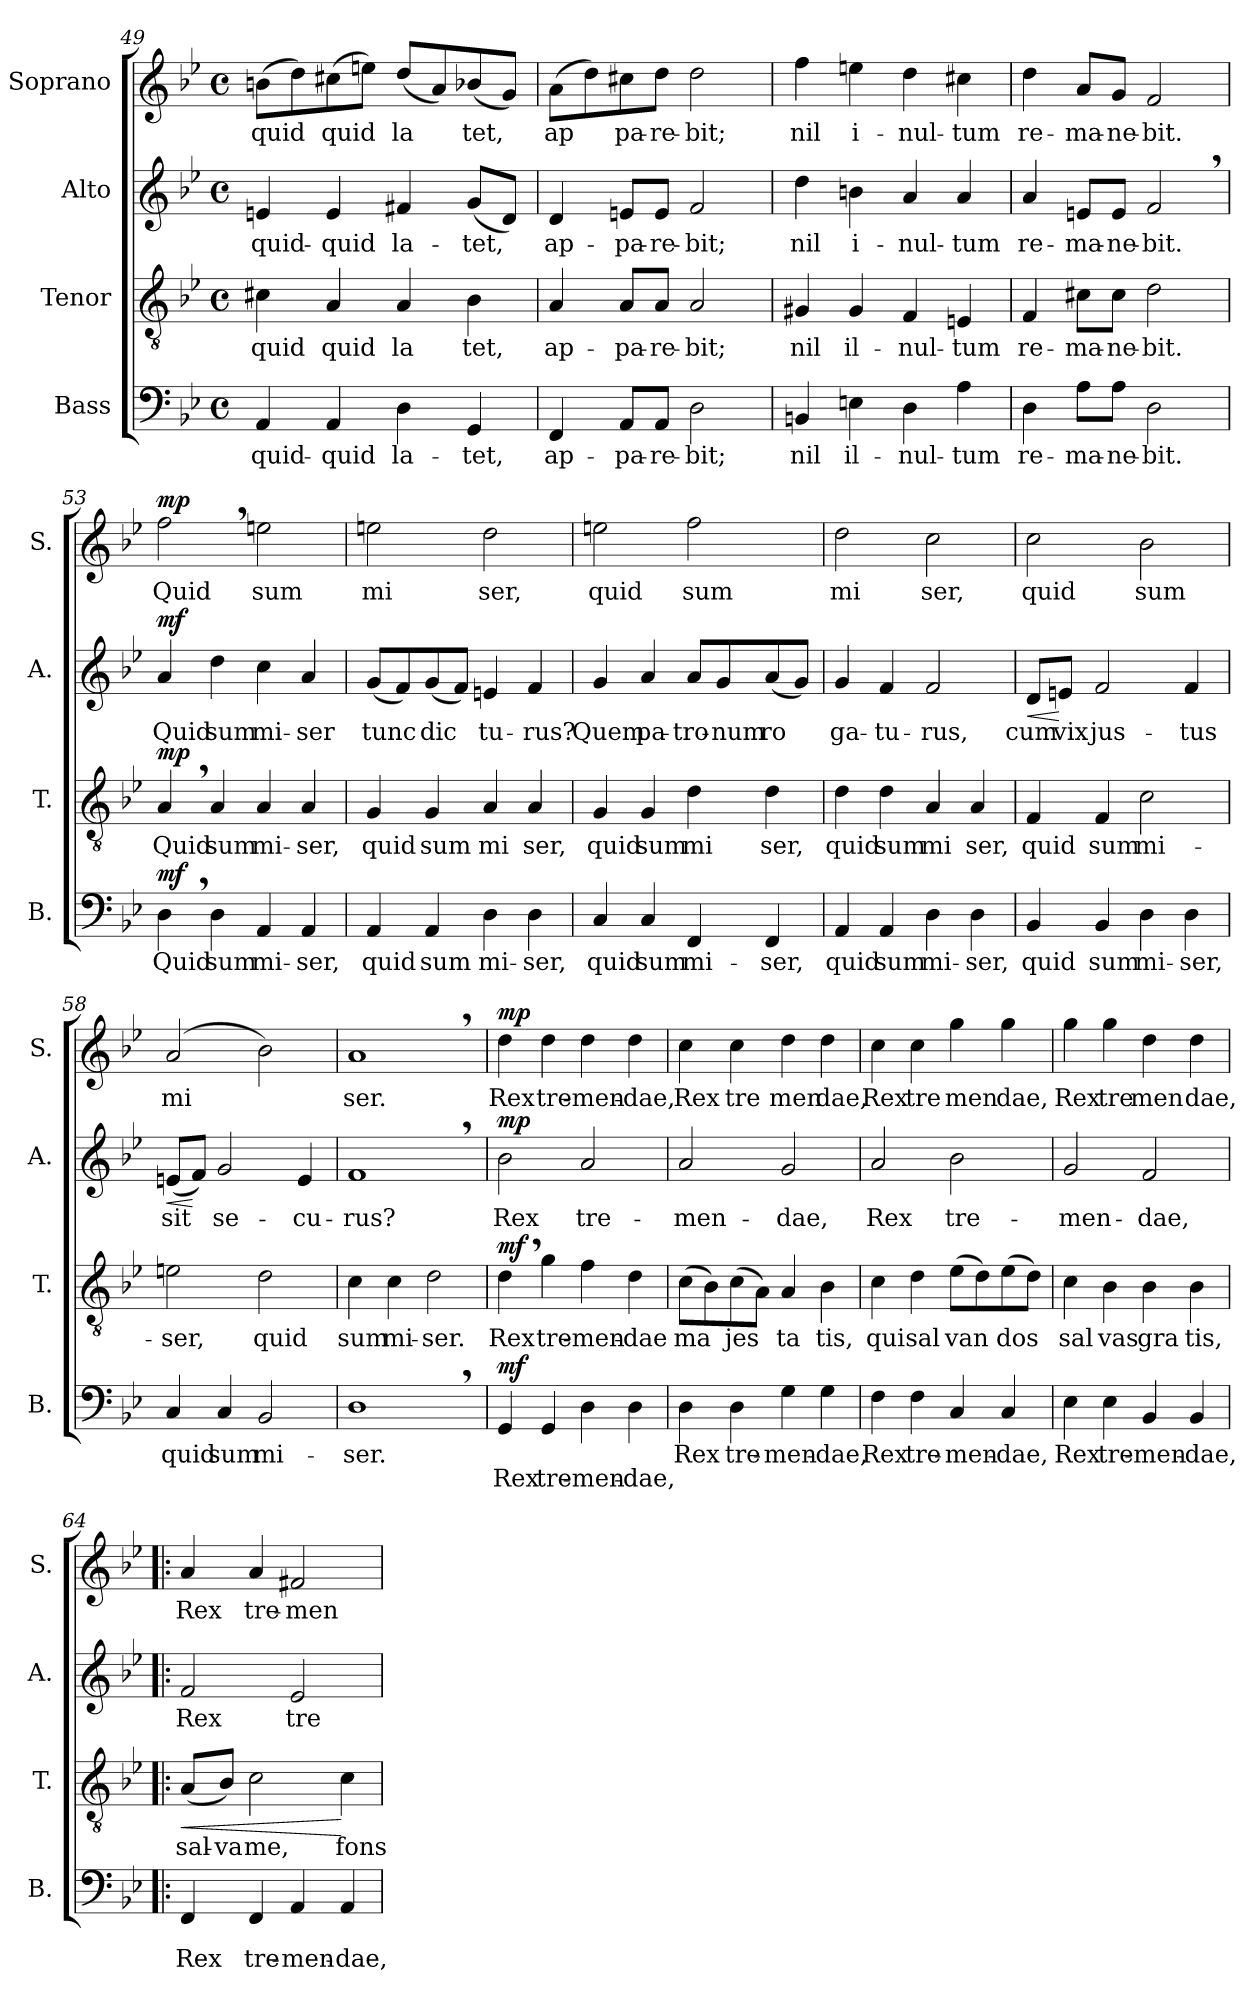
**kern	**text	**text	**dynam	**kern	**text	**dynam	**kern	**text	**dynam	**kern	**text	**dynam
*part4	*part4	*part4	*part4	*part3	*part3	*part3	*part2	*part2	*part2	*part1	*part1	*part1
*staff4	*staff4	*staff4	*staff4	*staff3	*staff3	*staff3	*staff2	*staff2	*staff2	*staff1	*staff1	*staff1
*I"Bass	*	*	*	*I"Tenor	*	*	*I"Alto	*	*	*I"Soprano	*	*
*I'B.	*	*	*	*I'T.	*	*	*I'A.	*	*	*I'S.	*	*
*clefF4	*	*	*	*clefGv2	*	*	*clefG2	*	*	*clefG2	*	*
*k[b-e-]	*	*	*	*k[b-e-]	*	*	*k[b-e-]	*	*	*k[b-e-]	*	*
*B-:	*	*	*	*B-:	*	*	*B-:	*	*	*B-:	*	*
*M4/4	*	*	*	*M4/4	*	*	*M4/4	*	*	*M4/4	*	*
*met(c)	*	*	*	*met(c)	*	*	*met(c)	*	*	*met(c)	*	*
=49	=49	=49	=49	=49	=49	=49	=49	=49	=49	=49	=49	=49
!	!LO:LY:b:cj	!	!	!	!LO:LY:b:cj	!	!	!LO:LY:b:cj	!	!	!LO:LY:b:cj	!
4AA/	quid-	.	.	4c#X\	quid	.	4en/	quid-	.	(>8bn\L	quid-	.
!	!	!	!	!	!	!	!	!	!	!	!LO:LY:b:cj	!
.	.	.	.	.	.	.	.	.	.	8dd\)	--	.
!	!LO:LY:b:cj	!	!	!	!LO:LY:b:cj	!	!	!LO:LY:b:cj	!	!	!LO:LY:b:cj	!
4AA/	-quid	.	.	4A/	quid	.	4e/	-quid	.	(>8cc#X\	-quid	.
!	!	!	!	!	!	!	!	!	!	!	!LO:LY:b:cj	!
.	.	.	.	.	.	.	.	.	.	8een\J)	.	.
!	!LO:LY:b:cj	!	!	!	!LO:LY:b:cj	!	!	!LO:LY:b:cj	!	!	!LO:LY:b:cj	!
4D\	la-	.	.	4A/	la	.	4f#X/	la-	.	(<8dd/L	la-	.
!	!	!	!	!	!	!	!	!	!	!	!LO:LY:b:cj	!
.	.	.	.	.	.	.	.	.	.	8a/)	--	.
!	!LO:LY:b:cj	!	!	!	!LO:LY:b:cj	!	!	!LO:LY:b:cj	!	!	!LO:LY:b:cj	!
4GG/	-tet,	.	.	4B-\	tet,	.	(>8g/L	-tet,	.	(<8b-X/	-tet,	.
!	!	!	!	!	!	!	!	!LO:LY:b:cj	!	!	!LO:LY:b:cj	!
.	.	.	.	.	.	.	8d/J)	.	.	8g/J)	.	.
!!LO:PB:g=z
=50	=50	=50	=50	=50	=50	=50	=50	=50	=50	=50	=50	=50
!	!LO:LY:b:cj	!	!	!	!LO:LY:b:cj	!	!	!LO:LY:b:cj	!	!	!LO:LY:b:cj	!
4FF/	ap-	.	.	4A/	ap-	.	4d/	ap-	.	(>8a\L	ap-	.
!	!	!	!	!	!	!	!	!	!	!	!LO:LY:b:cj	!
.	.	.	.	.	.	.	.	.	.	8dd\)	--	.
!	!LO:LY:b:cj	!	!	!	!LO:LY:b:cj	!	!	!LO:LY:b:cj	!	!	!LO:LY:b:cj	!
8AA/L	-pa-	.	.	8A/L	-pa-	.	8en/L	-pa-	.	8cc#X\	-pa-	.
!	!LO:LY:b:cj	!	!	!	!LO:LY:b:cj	!	!	!LO:LY:b:cj	!	!	!LO:LY:b:cj	!
8AA/J	-re-	.	.	8A/J	-re-	.	8e/J	-re-	.	8dd\J	-re-	.
!	!LO:LY:b:cj	!	!	!	!LO:LY:b:cj	!	!	!LO:LY:b:cj	!	!	!LO:LY:b:cj	!
2D\	-bit;	.	.	2A/	-bit;	.	2f/	-bit;	.	2dd\	-bit;	.
=51	=51	=51	=51	=51	=51	=51	=51	=51	=51	=51	=51	=51
!	!LO:LY:b:cj	!	!	!	!LO:LY:b:cj	!	!	!LO:LY:b:cj	!	!	!LO:LY:b:cj	!
4BBn/	nil	.	.	4G#X/	nil	.	4dd\	nil	.	4ff\	nil	.
!	!LO:LY:b:cj	!	!	!	!LO:LY:b:cj	!	!	!LO:LY:b:cj	!	!	!LO:LY:b:cj	!
4En\	il-	.	.	4G#/	il-	.	4bn\	i-	.	4een\	i-	.
!	!LO:LY:b:cj	!	!	!	!LO:LY:b:cj	!	!	!LO:LY:b:cj	!	!	!LO:LY:b:cj	!
4D\	-nul-	.	.	4F/	-nul-	.	4a/	-nul-	.	4dd\	-nul-	.
!	!LO:LY:b:cj	!	!	!	!LO:LY:b:cj	!	!	!LO:LY:b:cj	!	!	!LO:LY:b:cj	!
4A\	-tum	.	.	4En/	-tum	.	4a/	-tum	.	4cc#X\	-tum	.
=52	=52	=52	=52	=52	=52	=52	=52	=52	=52	=52	=52	=52
!	!LO:LY:b:cj	!	!	!	!LO:LY:b:cj	!	!	!LO:LY:b:cj	!	!	!LO:LY:b:cj	!
4D\	re-	.	.	4F/	re-	.	4a/	re-	.	4dd\	re-	.
!	!LO:LY:b:cj	!	!	!	!LO:LY:b:cj	!	!	!LO:LY:b:cj	!	!	!LO:LY:b:cj	!
8A\L	-ma-	.	.	8c#X\L	-ma-	.	8en/L	-ma-	.	8a/L	-ma-	.
!	!LO:LY:b:cj	!	!	!	!LO:LY:b:cj	!	!	!LO:LY:b:cj	!	!	!LO:LY:b:cj	!
8A\J	-ne-	.	.	8c#\J	-ne-	.	8e/J	-ne-	.	8g/J	-ne-	.
!	!LO:LY:b:cj	!	!	!	!LO:LY:b:cj	!	!	!LO:LY:b:cj	!	!	!LO:LY:b:cj	!
2D\	-bit.	.	.	2d\	-bit.	.	2f,>/	-bit.	.	2f/	-bit.	.
=53	=53	=53	=53	=53	=53	=53	=53	=53	=53	=53	=53	=53
!	!LO:LY:b:cj	!	!LO:DY:a	!	!LO:LY:b:cj	!LO:DY:a	!	!LO:LY:b:cj	!LO:DY:a	!	!LO:LY:b:cj	!LO:DY:a
4D,>\	Quid	.	mf	4A,>/	Quid	mp	4a/	Quid	mf	2ff,>\	Quid	mp
!	!LO:LY:b:cj	!	!	!	!LO:LY:b:cj	!	!	!LO:LY:b:cj	!	!	!	!
4D\	sum	.	.	4A/	sum	.	4dd\	sum	.	.	.	.
!	!LO:LY:b:cj	!	!	!	!LO:LY:b:cj	!	!	!LO:LY:b:cj	!	!	!LO:LY:b:cj	!
4AA/	mi-	.	.	4A/	mi-	.	4cc\	mi-	.	2een\	sum	.
!	!LO:LY:b:cj	!	!	!	!LO:LY:b:cj	!	!	!LO:LY:b:cj	!	!	!	!
4AA/	-ser,	.	.	4A/	-ser,	.	4a/	-ser	.	.	.	.
!!LO:PB:g=z
=54	=54	=54	=54	=54	=54	=54	=54	=54	=54	=54	=54	=54
!	!LO:LY:b:cj	!	!	!	!LO:LY:b:cj	!	!	!LO:LY:b:cj	!	!	!LO:LY:b:cj	!
4AA/	quid	.	.	4G/	quid	.	(>8g/L	tunc	.	2een\	mi	.
!	!	!	!	!	!	!	!	!LO:LY:b:cj	!	!	!	!
.	.	.	.	.	.	.	8f/)	.	.	.	.	.
!	!LO:LY:b:cj	!	!	!	!LO:LY:b:cj	!	!	!LO:LY:b:cj	!	!	!	!
4AA/	sum	.	.	4G/	sum	.	(>8g/	dic-	.	.	.	.
!	!	!	!	!	!	!	!	!LO:LY:b:cj	!	!	!	!
.	.	.	.	.	.	.	8f/J)	--	.	.	.	.
!	!LO:LY:b:cj	!	!	!	!LO:LY:b:cj	!	!	!LO:LY:b:cj	!	!	!LO:LY:b:cj	!
4D\	mi-	.	.	4A/	mi	.	4en/	-tu-	.	2dd\	ser,	.
!	!LO:LY:b:cj	!	!	!	!LO:LY:b:cj	!	!	!LO:LY:b:cj	!	!	!	!
4D\	-ser,	.	.	4A/	ser,	.	4f/	-rus?	.	.	.	.
=55	=55	=55	=55	=55	=55	=55	=55	=55	=55	=55	=55	=55
!	!LO:LY:b:cj	!	!	!	!LO:LY:b:cj	!	!	!LO:LY:b:cj	!	!	!LO:LY:b:cj	!
4C/	quid	.	.	4G/	quid	.	4g/	Quem	.	2een\	quid	.
!	!LO:LY:b:cj	!	!	!	!LO:LY:b:cj	!	!	!LO:LY:b:cj	!	!	!	!
4C/	sum	.	.	4G/	sum	.	4a/	pa-	.	.	.	.
!	!LO:LY:b:cj	!	!	!	!LO:LY:b:cj	!	!	!LO:LY:b:cj	!	!	!LO:LY:b:cj	!
4FF/	mi-	.	.	4d\	mi	.	8a/L	-tro-	.	2ff\	sum	.
!	!	!	!	!	!	!	!	!LO:LY:b:cj	!	!	!	!
.	.	.	.	.	.	.	8g/	-num	.	.	.	.
!	!LO:LY:b:cj	!	!	!	!LO:LY:b:cj	!	!	!LO:LY:b:cj	!	!	!	!
4FF/	-ser,	.	.	4d\	ser,	.	(>8a/	ro-	.	.	.	.
!	!	!	!	!	!	!	!	!LO:LY:b:cj	!	!	!	!
.	.	.	.	.	.	.	8g/J)	--	.	.	.	.
=56	=56	=56	=56	=56	=56	=56	=56	=56	=56	=56	=56	=56
!	!LO:LY:b:cj	!	!	!	!LO:LY:b:cj	!	!	!LO:LY:b:cj	!	!	!LO:LY:b:cj	!
4AA/	quid	.	.	4d\	quid	.	4g/	-ga-	.	2dd\	mi	.
!	!LO:LY:b:cj	!	!	!	!LO:LY:b:cj	!	!	!LO:LY:b:cj	!	!	!	!
4AA/	sum	.	.	4d\	sum	.	4f/	-tu-	.	.	.	.
!	!LO:LY:b:cj	!	!	!	!LO:LY:b:cj	!	!	!LO:LY:b:cj	!	!	!LO:LY:b:cj	!
4D\	mi-	.	.	4A/	mi	.	2f/	-rus,	.	2cc\	ser,	.
!	!LO:LY:b:cj	!	!	!	!LO:LY:b:cj	!	!	!	!	!	!	!
4D\	-ser,	.	.	4A/	ser,	.	.	.	.	.	.	.
!!LO:PB:g=z
=57	=57	=57	=57	=57	=57	=57	=57	=57	=57	=57	=57	=57
!	!LO:LY:b:cj	!	!	!	!LO:LY:b:cj	!	!	!LO:LY:b:cj	!LO:HP:b	!	!LO:LY:b:cj	!
4BB-/	quid	.	.	4F/	quid	.	8d/L	cum	<	2cc\	quid	.
!	!	!	!	!	!	!	!	!LO:LY:b:cj	!	!	!	!
.	.	.	.	.	.	.	8en/J	vix	[	.	.	.
!	!LO:LY:b:cj	!	!	!	!LO:LY:b:cj	!	!	!LO:LY:b:cj	!	!	!	!
4BB-/	sum	.	.	4F/	sum	.	2f/	jus-	.	.	.	.
!	!LO:LY:b:cj	!	!	!	!LO:LY:b:cj	!	!	!	!	!	!LO:LY:b:cj	!
4D\	mi-	.	.	2c\	mi-	.	.	.	.	2b-\	sum	.
!	!LO:LY:b:cj	!	!	!	!	!	!	!LO:LY:b:cj	!	!	!	!
4D\	-ser,	.	.	.	.	.	4f/	-tus	.	.	.	.
=58	=58	=58	=58	=58	=58	=58	=58	=58	=58	=58	=58	=58
!	!LO:LY:b:cj	!	!	!	!LO:LY:b:cj	!	!	!LO:LY:b:cj	!LO:HP:b	!	!LO:LY:b:cj	!
4C/	quid	.	.	2en\	-ser,	.	(>8en/L	sit	<	(>2a/	mi-	.
!	!	!	!	!	!	!	!	!LO:LY:b:cj	!	!	!	!
.	.	.	.	.	.	.	8f/J)	.	[	.	.	.
!	!LO:LY:b:cj	!	!	!	!	!	!	!LO:LY:b:cj	!	!	!	!
4C/	sum	.	.	.	.	.	2g/	se-	.	.	.	.
!	!LO:LY:b:cj	!	!	!	!LO:LY:b:cj	!	!	!	!	!	!LO:LY:b:cj	!
2BB-/	mi-	.	.	2d\	quid	.	.	.	.	2b-\)	--	.
!	!	!	!	!	!	!	!	!LO:LY:b:cj	!	!	!	!
.	.	.	.	.	.	.	4e/	-cu-	.	.	.	.
=59	=59	=59	=59	=59	=59	=59	=59	=59	=59	=59	=59	=59
!	!LO:LY:b:cj	!	!	!	!LO:LY:b:cj	!	!	!LO:LY:b:cj	!	!	!LO:LY:b:cj	!
1D,>	-ser.	.	.	4c\	sum	.	1f,>	-rus?	.	1a,>	-ser.	.
!	!	!	!	!	!LO:LY:b:cj	!	!	!	!	!	!	!
.	.	.	.	4c\	mi-	.	.	.	.	.	.	.
!	!	!	!	!	!LO:LY:b:cj	!	!	!	!	!	!	!
.	.	.	.	2d\	-ser.	.	.	.	.	.	.	.
=60	=60	=60	=60	=60	=60	=60	=60	=60	=60	=60	=60	=60
!	!LO:LY:b:cj	!LO:LY:b:cj	!LO:DY:a	!	!LO:LY:b:cj	!LO:DY:a	!	!LO:LY:b:cj	!LO:DY:a	!	!LO:LY:b:cj	!LO:DY:a
4GG/	.	Rex	mf	4d,>\	Rex	mf	2b-\	Rex	mp	4dd\	Rex	mp
!	!LO:LY:b:cj	!LO:LY:b:cj	!	!	!LO:LY:b:cj	!	!	!	!	!	!LO:LY:b:cj	!
4GG/	.	tre-	.	4g\	tre-	.	.	.	.	4dd\	tre-	.
!	!LO:LY:b:cj	!LO:LY:b:cj	!	!	!LO:LY:b:cj	!	!	!LO:LY:b:cj	!	!	!LO:LY:b:cj	!
4D\	-	men-	.	4f\	-men-	.	2a/	tre-	.	4dd\	-men-	.
!	!LO:LY:b:cj	!LO:LY:b:cj	!	!	!LO:LY:b:cj	!	!	!	!	!	!LO:LY:b:cj	!
4D\	-	dae,	.	4d\	-dae	.	.	.	.	4dd\	-dae,	.
!!LO:PB:g=z
=61	=61	=61	=61	=61	=61	=61	=61	=61	=61	=61	=61	=61
!	!LO:LY:b:cj	!	!	!	!LO:LY:b:cj	!	!	!LO:LY:b:cj	!	!	!LO:LY:b:cj	!
4D\	Rex	.	.	(>8c\L	ma-	.	2a/	-men-	.	4cc\	Rex	.
!	!	!	!	!	!LO:LY:b:cj	!	!	!	!	!	!	!
.	.	.	.	8B-\)	--	.	.	.	.	.	.	.
!	!LO:LY:b:cj	!	!	!	!LO:LY:b:cj	!	!	!	!	!	!LO:LY:b:cj	!
4D\	tre-	.	.	(>8c\	-jes-	.	.	.	.	4cc\	tre	.
!	!	!	!	!	!LO:LY:b:cj	!	!	!	!	!	!	!
.	.	.	.	8A\J)	--	.	.	.	.	.	.	.
!	!LO:LY:b:cj	!	!	!	!LO:LY:b:cj	!	!	!LO:LY:b:cj	!	!	!LO:LY:b:cj	!
4G\	-men-	.	.	4A/	-ta	.	2g/	-dae,	.	4dd\	men	.
!	!LO:LY:b:cj	!	!	!	!LO:LY:b:cj	!	!	!	!	!	!LO:LY:b:cj	!
4G\	-dae,	.	.	4B-\	tis,	.	.	.	.	4dd\	dae,	.
=62	=62	=62	=62	=62	=62	=62	=62	=62	=62	=62	=62	=62
!	!LO:LY:b:cj	!	!	!	!LO:LY:b:cj	!	!	!LO:LY:b:cj	!	!	!LO:LY:b:cj	!
4F\	Rex	.	.	4c\	qui	.	2a/	Rex	.	4cc\	Rex	.
!	!LO:LY:b:cj	!	!	!	!LO:LY:b:cj	!	!	!	!	!	!LO:LY:b:cj	!
4F\	tre-	.	.	4d\	sal	.	.	.	.	4cc\	tre	.
!	!LO:LY:b:cj	!	!	!	!LO:LY:b:cj	!	!	!LO:LY:b:cj	!	!	!LO:LY:b:cj	!
4C/	-men-	.	.	(>8e-\L	van-	.	2b-\	tre-	.	4gg\	men	.
!	!	!	!	!	!LO:LY:b:cj	!	!	!	!	!	!	!
.	.	.	.	8d\)	--	.	.	.	.	.	.	.
!	!LO:LY:b:cj	!	!	!	!LO:LY:b:cj	!	!	!	!	!	!LO:LY:b:cj	!
4C/	-dae,	.	.	(>8e-\	-dos	.	.	.	.	4gg\	dae,	.
!	!	!	!	!	!LO:LY:b:cj	!	!	!	!	!	!	!
.	.	.	.	8d\J)	.	.	.	.	.	.	.	.
=63	=63	=63	=63	=63	=63	=63	=63	=63	=63	=63	=63	=63
!	!LO:LY:b:cj	!	!	!	!LO:LY:b:cj	!	!	!LO:LY:b:cj	!	!	!LO:LY:b:cj	!
4E-\	Rex	.	.	4c\	sal	.	2g/	-men-	.	4gg\	Rex	.
!	!LO:LY:b:cj	!	!	!	!LO:LY:b:cj	!	!	!	!	!	!LO:LY:b:cj	!
4E-\	tre-	.	.	4B-\	vas	.	.	.	.	4gg\	tre	.
!	!LO:LY:b:cj	!	!	!	!LO:LY:b:cj	!	!	!LO:LY:b:cj	!	!	!LO:LY:b:cj	!
4BB-/	-men-	.	.	4B-\	gra	.	2f/	-dae,	.	4dd\	men	.
!	!LO:LY:b:cj	!	!	!	!LO:LY:b:cj	!	!	!	!	!	!LO:LY:b:cj	!
4BB-/	-dae,	.	.	4B-\	tis,	.	.	.	.	4dd\	dae,	.
!!LO:PB:g=z
=64!|:	=64!|:	=64!|:	=64!|:	=64!|:	=64!|:	=64!|:	=64!|:	=64!|:	=64!|:	=64!|:	=64!|:	=64!|:
!	!LO:LY:b:cj	!LO:LY:b:cj	!	!	!LO:LY:b:cj	!LO:HP:b	!	!LO:LY:b:cj	!	!	!LO:LY:b:cj	!
4FF/	.	Rex	.	(>8A/L	sal-	<	2f/	Rex	.	4a/	Rex	.
!	!	!	!	!	!LO:LY:b:cj	!	!	!	!	!	!	!
.	.	.	.	8B-/J)	-va	.	.	.	.	.	.	.
!	!LO:LY:b:cj	!LO:LY:b:cj	!	!	!LO:LY:b:cj	!	!	!	!	!	!LO:LY:b:cj	!
4FF/	.	tre-	.	2c\	me,	.	.	.	.	4a/	tre-	.
!	!LO:LY:b:cj	!LO:LY:b:cj	!	!	!	!	!	!LO:LY:b:cj	!	!	!LO:LY:b:cj	!
4AA/	-	men-	.	.	.	.	2e-/	tre-	.	2f#X/	-men-	.
!	!LO:LY:b:cj	!LO:LY:b:cj	!	!	!LO:LY:b:cj	!	!	!	!	!	!	!
4AA/	-	dae,	.	4c\	fons	[	.	.	.	.	.	.
=	=	=	=	=	=	=	=	=	=	=	=	=
*-	*-	*-	*-	*-	*-	*-	*-	*-	*-	*-	*-	*-
